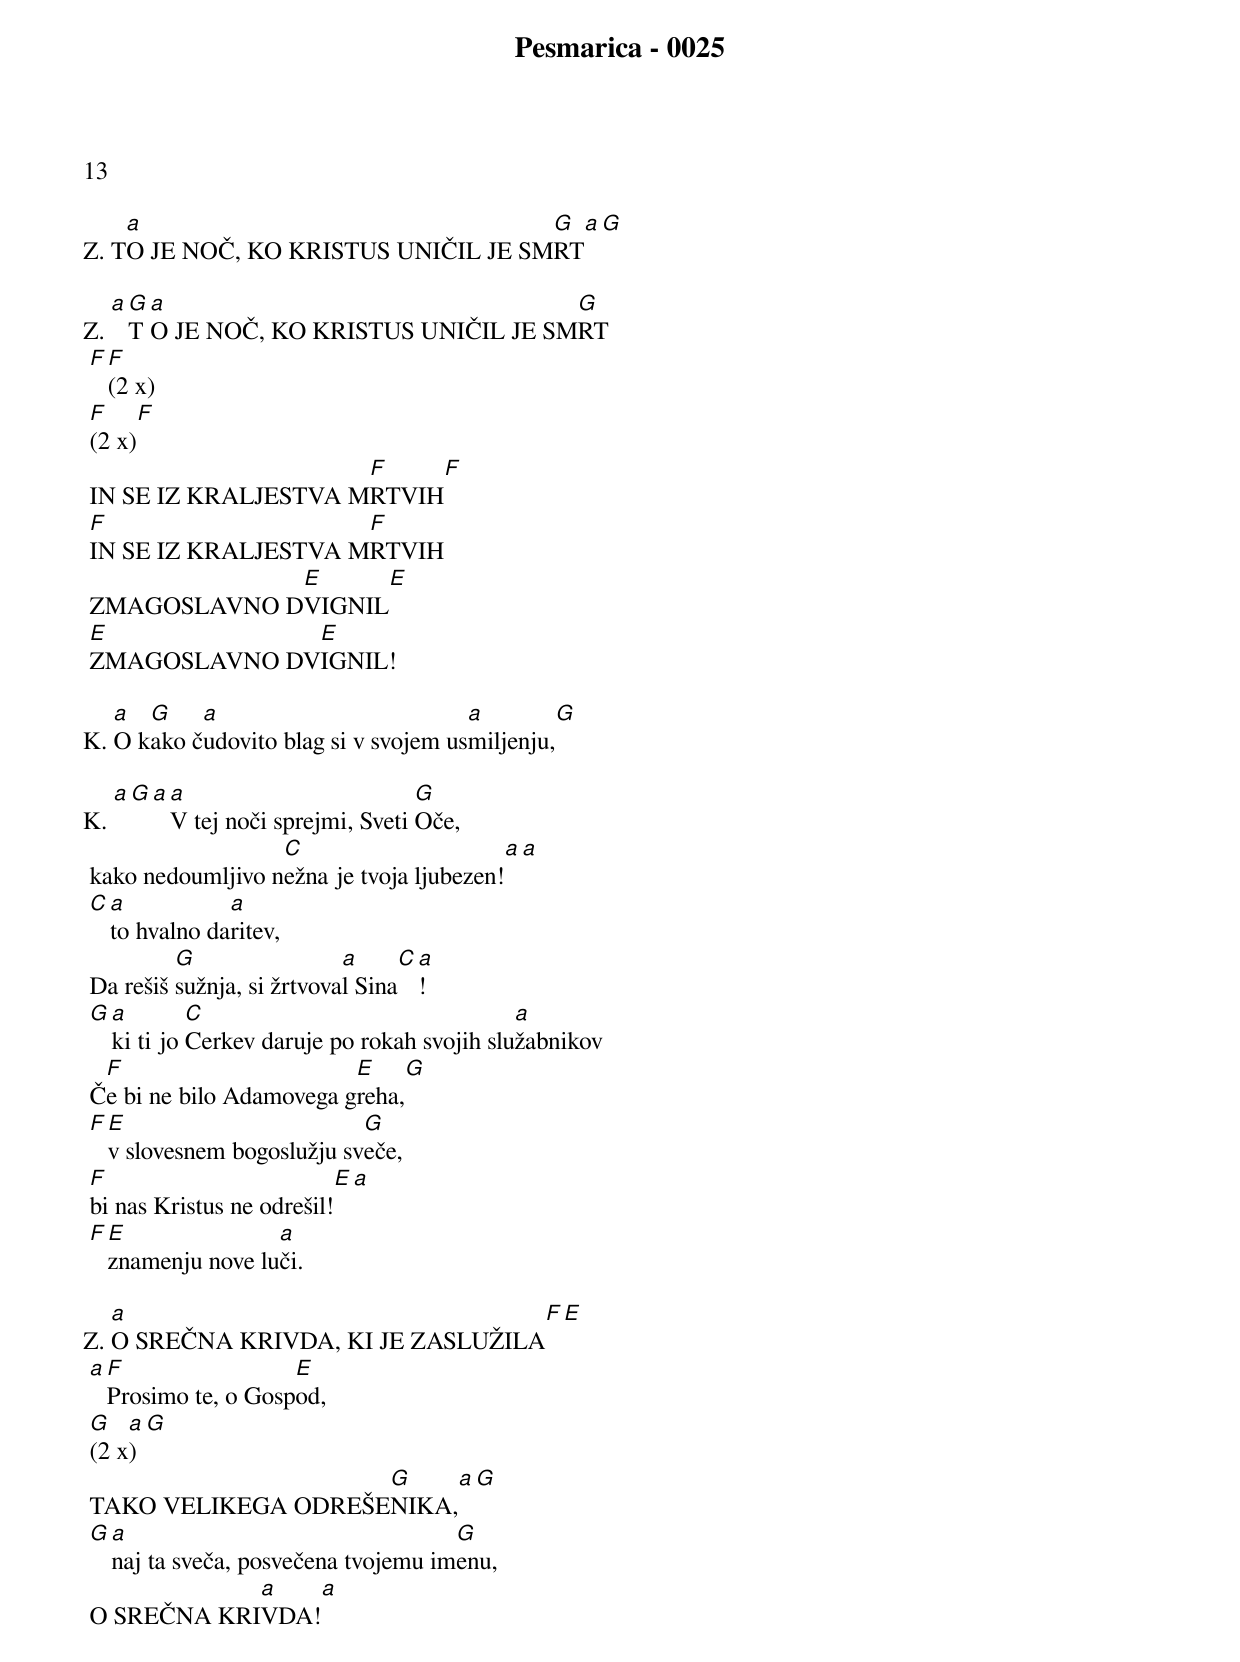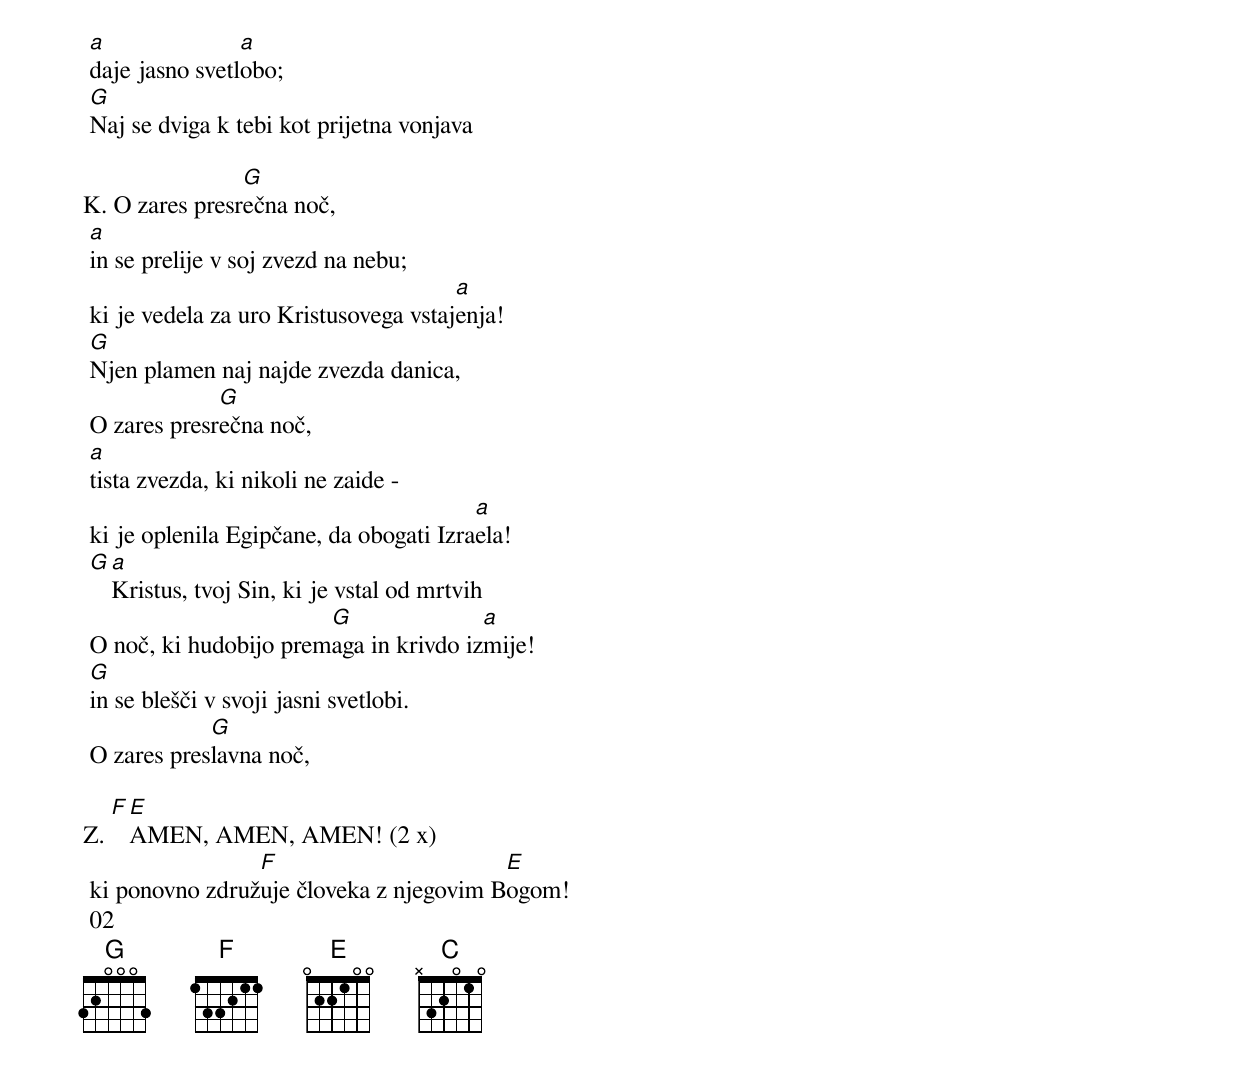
{title: Pesmarica - 0025}

13

Z.	T[a]O JE NOČ, KO KRISTUS UNIČIL JE SM[G]RT[a][G]

Z.	[a][G]T[a]O JE NOČ, KO KRISTUS UNIČIL JE SM[G]RT
	[F][F](2 x)
	[F](2 x)[F]
	IN SE IZ KRALJESTVA M[F]RTVIH[F]
	[F]IN SE IZ KRALJESTVA M[F]RTVIH
	ZMAGOSLAVNO D[E]VIGNIL[E]
	[E]ZMAGOSLAVNO DV[E]IGNIL!

K.	[a]O k[G]ako č[a]udovito blag si v svojem us[a]miljenju,[G]

K.	[a][G][a][a]V tej noči sprejmi, Sveti [G]Oče,
	kako nedoumljivo n[C]ežna je tvoja ljubezen![a][a]
	[C][a]to hvalno da[a]ritev,
	Da rešiš [G]sužnja, si žrtvova[a]l Sina[C][a]!
	[G][a]ki ti jo [C]Cerkev daruje po rokah svojih slu[a]žabnikov
	Č[F]e bi ne bilo Adamovega g[E]reha,[G]
	[F][E]v slovesnem bogoslužju sv[G]eče,
	[F]bi nas Kristus ne odrešil![E][a]
	[F][E]znamenju nove lu[a]či.

Z.	[a]O SREČNA KRIVDA, KI JE ZASLUŽILA[F][E]
	[a][F]Prosimo te, o Gosp[E]od,
	[G](2 x[a])[G]
	TAKO VELIKEGA ODREŠE[G]NIKA,[a][G]
	[G][a]naj ta sveča, posvečena tvojemu im[G]enu,
	O SREČNA KRI[a]VDA![a]
	[a]daje jasno svetl[a]obo;
	[G]Naj se dviga k tebi kot prijetna vonjava

K.	O zares presr[G]ečna noč,
	[a]in se prelije v soj zvezd na nebu;
	ki je vedela za uro Kristusovega vstaj[a]enja!
	[G]Njen plamen naj najde zvezda danica,
	O zares presr[G]ečna noč,
	[a]tista zvezda, ki nikoli ne zaide -
	ki je oplenila Egipčane, da obogati Izra[a]ela!
	[G][a]Kristus, tvoj Sin, ki je vstal od mrtvih
	O noč, ki hudobijo prem[G]aga in krivdo iz[a]mije!
	[G]in se blešči v svoji jasni svetlobi.
	O zares pres[G]lavna noč,

Z.	[F][E]AMEN, AMEN, AMEN! (2 x)
	ki ponovno združ[F]uje človeka z njegovim B[E]ogom!
	02
